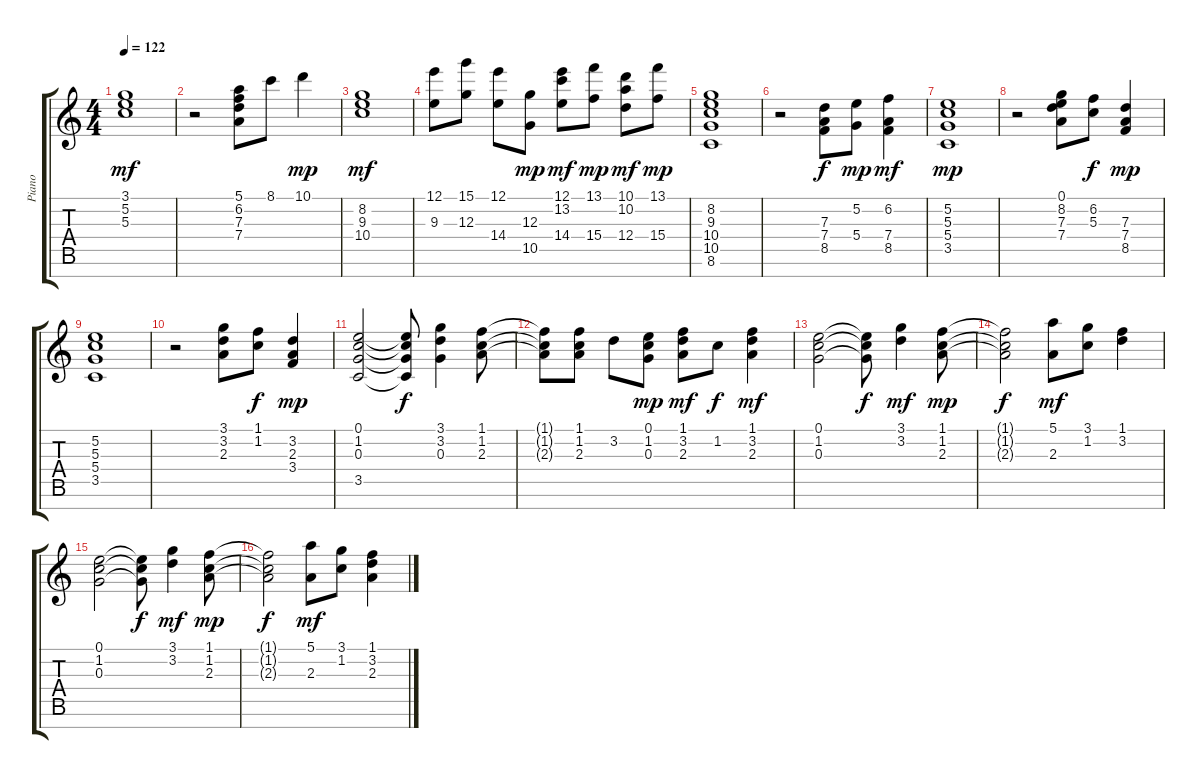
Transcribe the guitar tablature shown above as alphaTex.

\track ("Piano" "Piano") {instrument acousticguitarnylon}
\staff {score tabs}
\tuning (E4 B3 G3 D3 A2 E2 B1) {hide}
\ts (4 4)
\tempo 122
\clef g2
\ks c
(3.1 5.2 5.3).1{dy mf} |
r.2 (5.1 6.2 7.3 7.4).8 8.1.8 10.1.4{dy mp} |
(8.2 9.3 10.4).1{dy mf} |
(12.1 9.3).8 (15.1 12.3).8 (12.1 14.4).8 (12.3 10.5).8{dy mp} (12.1 13.2 14.4).8{dy mf} (13.1 15.4).8{dy mp} (10.1 10.2 12.4).8{dy mf} (13.1 15.4).8{dy mp} |
(8.2 9.3 10.4 10.5 8.6).1 |
r.2 (7.3 7.4 8.5).8{dy f} (5.2 5.4).8{dy mp} (6.2 7.4 8.5).4{dy mf} |
(5.2 5.3 5.4 3.5).1{dy mp} |
r.2 (0.1 8.2 7.3 7.4).8 (6.2 5.3).8{dy f} (7.3 7.4 8.5).4{dy mp} |
(5.2 5.3 5.4 3.5).1 |
r.2 (3.1 3.2 2.3).8 (1.1 1.2).8{dy f} (3.2 2.3 3.4).4{dy mp} |
(0.1 1.2 0.3 3.5).2 (0.1{t} 1.2{t} 0.3{t} 3.5{t}).8{dy f} (3.1 3.2 0.3).4 (1.1 1.2 2.3).8 |
(1.1{t} 1.2{t} 2.3{t}).8 (1.1 1.2 2.3).8 3.2.8 (0.1 1.2 0.3).8{dy mp} (1.1 3.2 2.3).8{dy mf} 1.2.8{dy f} (1.1 3.2 2.3).4{dy mf} |
(0.1 1.2 0.3).2 (0.1{t} 1.2{t} 0.3{t}).8{dy f} (3.1 3.2).4{dy mf} (1.1 1.2 2.3).8{dy mp} |
(1.1{t} 1.2{t} 2.3{t}).2{dy f} (5.1 2.3).8{dy mf} (3.1 1.2).8 (1.1 3.2).4 |
(0.1 1.2 0.3).2 (0.1{t} 1.2{t} 0.3{t}).8{dy f} (3.1 3.2).4{dy mf} (1.1 1.2 2.3).8{dy mp} |
(1.1{t} 1.2{t} 2.3{t}).2{dy f} (5.1 2.3).8{dy mf} (3.1 1.2).8 (1.1 3.2 2.3).4
